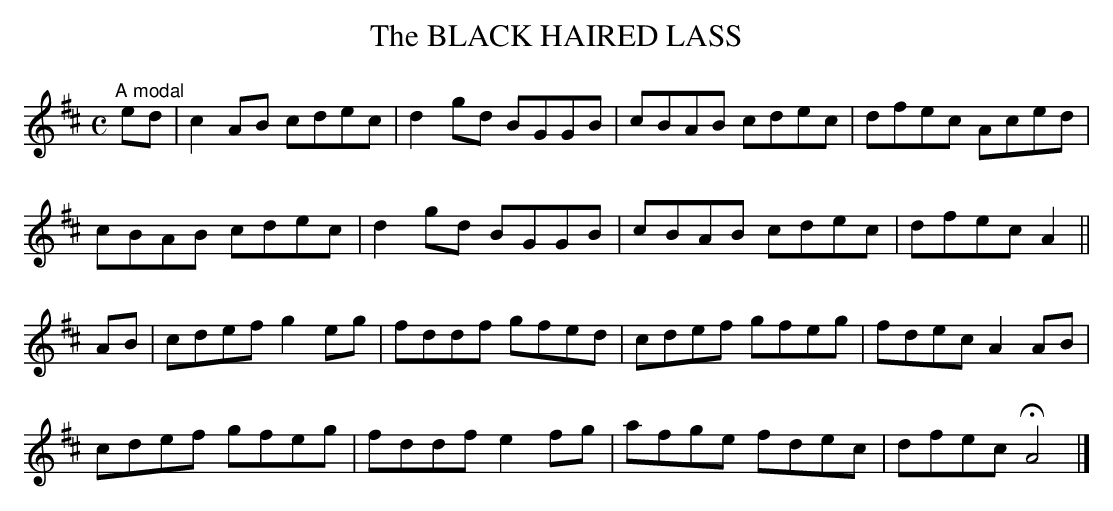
X:1
T:BLACK HAIRED LASS, The
M:C
L:1/8
K:D
"^A modal"
ed|c2AB cdec|d2gd BGGB|cBAB cdec|dfec Aced|
cBAB cdec|d2gd BGGB|cBAB cdec|dfec A2||
AB|cdef g2eg|fddf gfed|cdef gfeg|fdec A2AB|
cdef gfeg|fddf e2fg|afge fdec|dfec HA4|]
